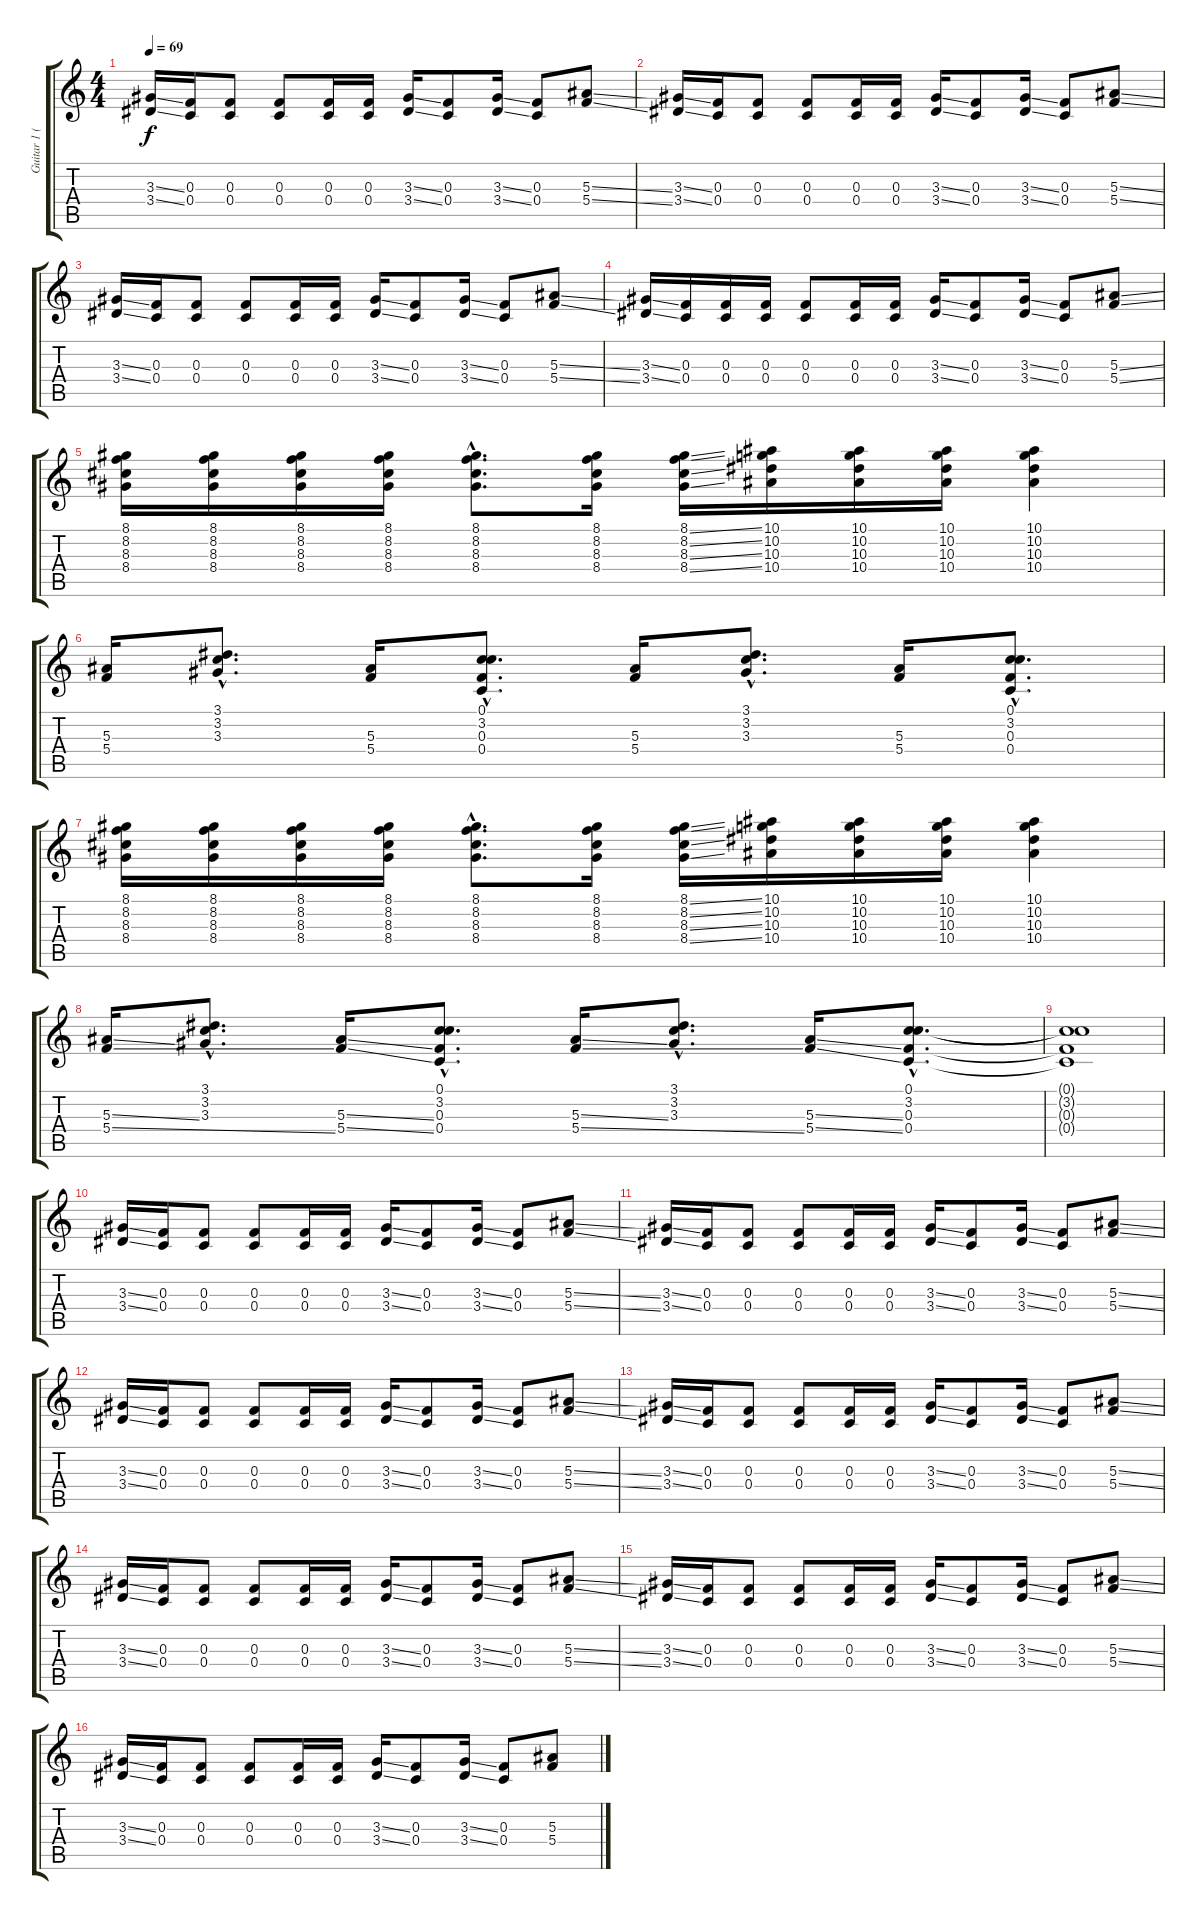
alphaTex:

\track ("Guitar 1 (w/slide)" "Guitar 1 (") {instrument overdrivenguitar}
\staff {score tabs}
\tuning (C4 A3 F3 C3 A2 F2) {hide}
\ts (4 4)
\tempo 69
\clef g2
\ks c
(3.3{ss} 3.4{ss}).16{dy f} (0.3 0.4).16 (0.3 0.4).8 (0.3 0.4).8 (0.3 0.4).16 (0.3 0.4).16 (3.3{ss} 3.4{ss}).16 (0.3 0.4).8 (3.3{ss} 3.4{ss}).16 (0.3 0.4).8 (5.3{ss} 5.4{ss}).8 |
(3.3{ss} 3.4{ss}).16 (0.3 0.4).16 (0.3 0.4).8 (0.3 0.4).8 (0.3 0.4).16 (0.3 0.4).16 (3.3{ss} 3.4{ss}).16 (0.3 0.4).8 (3.3{ss} 3.4{ss}).16 (0.3 0.4).8 (5.3{ss} 5.4{ss}).8 |
(3.3{ss} 3.4{ss}).16 (0.3 0.4).16 (0.3 0.4).8 (0.3 0.4).8 (0.3 0.4).16 (0.3 0.4).16 (3.3{ss} 3.4{ss}).16 (0.3 0.4).8 (3.3{ss} 3.4{ss}).16 (0.3 0.4).8 (5.3{ss} 5.4{ss}).8 |
(3.3{ss} 3.4{ss}).16 (0.3 0.4).16 (0.3 0.4).16 (0.3 0.4).16 (0.3 0.4).8 (0.3 0.4).16 (0.3 0.4).16 (3.3{ss} 3.4{ss}).16 (0.3 0.4).8 (3.3{ss} 3.4{ss}).16 (0.3 0.4).8 (5.3{ss} 5.4{ss}).8 |
(8.1 8.2 8.3 8.4).16 (8.1 8.2 8.3 8.4).16 (8.1 8.2 8.3 8.4).16 (8.1 8.2 8.3 8.4).16 (8.1{hac} 8.2{hac} 8.3{hac} 8.4{hac}).8{d} (8.1 8.2 8.3 8.4).16 (8.1{ss} 8.2{ss} 8.3{ss} 8.4{ss}).16 (10.1 10.2 10.3 10.4).16 (10.1 10.2 10.3 10.4).16 (10.1 10.2 10.3 10.4).16 (10.1 10.2 10.3 10.4).4 |
(5.3 5.4).16 (3.1{hac} 3.2{hac} 3.3{hac}).8{d} (5.3 5.4).16 (0.1{hac} 3.2{hac} 0.3{hac} 0.4{hac}).8{d} (5.3 5.4).16 (3.1{hac} 3.2{hac} 3.3{hac}).8{d} (5.3 5.4).16 (0.1{hac} 3.2{hac} 0.3{hac} 0.4{hac}).8{d} |
(8.1 8.2 8.3 8.4).16 (8.1 8.2 8.3 8.4).16 (8.1 8.2 8.3 8.4).16 (8.1 8.2 8.3 8.4).16 (8.1{hac} 8.2{hac} 8.3{hac} 8.4{hac}).8{d} (8.1 8.2 8.3 8.4).16 (8.1{ss} 8.2{ss} 8.3{ss} 8.4{ss}).16 (10.1 10.2 10.3 10.4).16 (10.1 10.2 10.3 10.4).16 (10.1 10.2 10.3 10.4).16 (10.1 10.2 10.3 10.4).4 |
(5.3{ss} 5.4{ss}).16 (3.1{hac} 3.2{hac} 3.3{hac}).8{d} (5.3{ss} 5.4{ss}).16 (0.1{hac} 3.2{hac} 0.3{hac} 0.4{hac}).8{d} (5.3{ss} 5.4{ss}).16 (3.1{hac} 3.2{hac} 3.3{hac}).8{d} (5.3{ss} 5.4{ss}).16 (0.1{hac} 3.2{hac} 0.3{hac} 0.4{hac}).8{d} |
(0.1{t} 3.2{t} 0.3{t} 0.4{t}).1 |
(3.3{ss} 3.4{ss}).16 (0.3 0.4).16 (0.3 0.4).8 (0.3 0.4).8 (0.3 0.4).16 (0.3 0.4).16 (3.3{ss} 3.4{ss}).16 (0.3 0.4).8 (3.3{ss} 3.4{ss}).16 (0.3 0.4).8 (5.3{ss} 5.4{ss}).8 |
(3.3{ss} 3.4{ss}).16 (0.3 0.4).16 (0.3 0.4).8 (0.3 0.4).8 (0.3 0.4).16 (0.3 0.4).16 (3.3{ss} 3.4{ss}).16 (0.3 0.4).8 (3.3{ss} 3.4{ss}).16 (0.3 0.4).8 (5.3{ss} 5.4{ss}).8 |
(3.3{ss} 3.4{ss}).16 (0.3 0.4).16 (0.3 0.4).8 (0.3 0.4).8 (0.3 0.4).16 (0.3 0.4).16 (3.3{ss} 3.4{ss}).16 (0.3 0.4).8 (3.3{ss} 3.4{ss}).16 (0.3 0.4).8 (5.3{ss} 5.4{ss}).8 |
(3.3{ss} 3.4{ss}).16 (0.3 0.4).16 (0.3 0.4).8 (0.3 0.4).8 (0.3 0.4).16 (0.3 0.4).16 (3.3{ss} 3.4{ss}).16 (0.3 0.4).8 (3.3{ss} 3.4{ss}).16 (0.3 0.4).8 (5.3{ss} 5.4{ss}).8 |
(3.3{ss} 3.4{ss}).16 (0.3 0.4).16 (0.3 0.4).8 (0.3 0.4).8 (0.3 0.4).16 (0.3 0.4).16 (3.3{ss} 3.4{ss}).16 (0.3 0.4).8 (3.3{ss} 3.4{ss}).16 (0.3 0.4).8 (5.3{ss} 5.4{ss}).8 |
(3.3{ss} 3.4{ss}).16 (0.3 0.4).16 (0.3 0.4).8 (0.3 0.4).8 (0.3 0.4).16 (0.3 0.4).16 (3.3{ss} 3.4{ss}).16 (0.3 0.4).8 (3.3{ss} 3.4{ss}).16 (0.3 0.4).8 (5.3{ss} 5.4{ss}).8 |
(3.3{ss} 3.4{ss}).16 (0.3 0.4).16 (0.3 0.4).8 (0.3 0.4).8 (0.3 0.4).16 (0.3 0.4).16 (3.3{ss} 3.4{ss}).16 (0.3 0.4).8 (3.3{ss} 3.4{ss}).16 (0.3 0.4).8 (5.3{ss} 5.4{ss}).8
